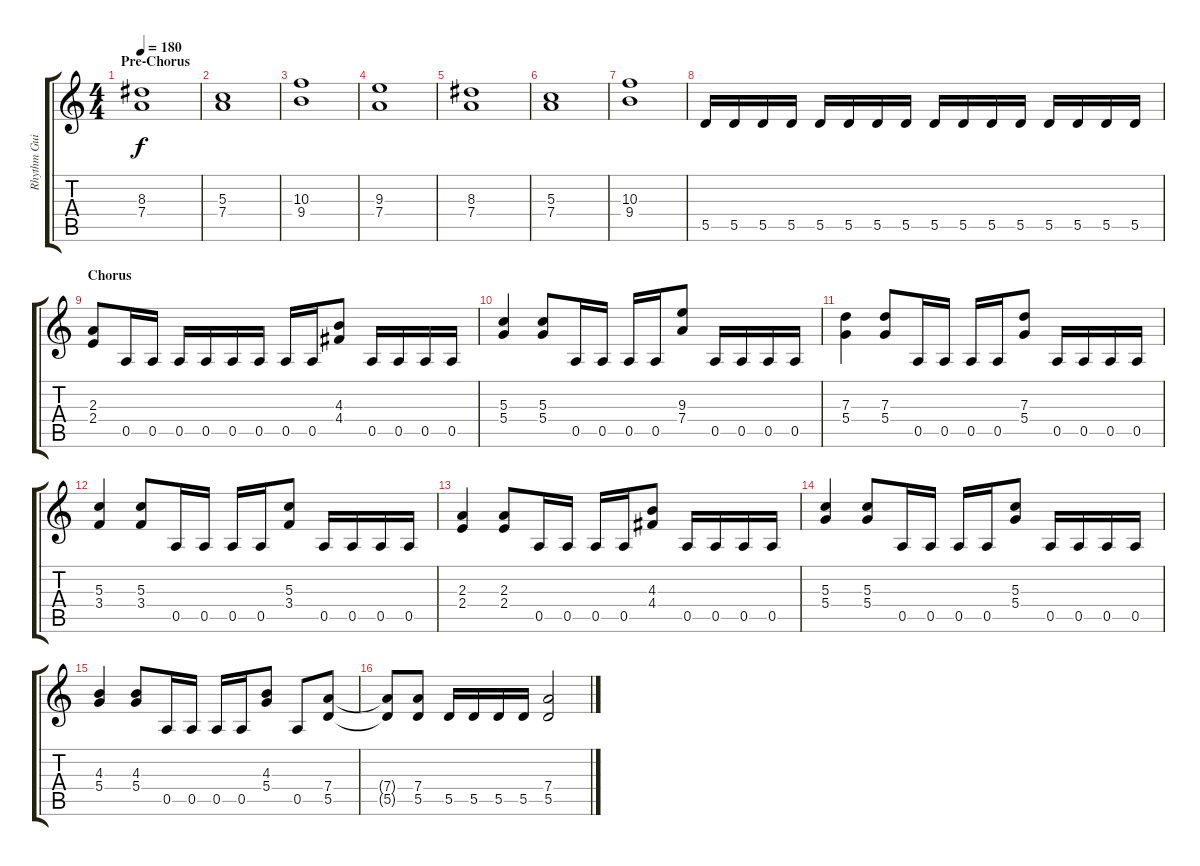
\track ("Rhythm Guitar" "Rhythm Gui") {instrument distortionguitar}
\staff {score tabs}
\tuning (E4 B3 G3 D3 A2 E2) {hide}
\ts (4 4)
\section ("" "Pre-Chorus")
\tempo 180
\clef g2
\ks c
(8.3 7.4).1{dy f} |
(5.3 7.4).1 |
(10.3 9.4).1 |
(9.3 7.4).1 |
(8.3 7.4).1 |
(5.3 7.4).1 |
(10.3 9.4).1 |
5.5.16 5.5.16 5.5.16 5.5.16 5.5.16 5.5.16 5.5.16 5.5.16 5.5.16 5.5.16 5.5.16 5.5.16 5.5.16 5.5.16 5.5.16 5.5.16 |
\section ("" "Chorus")
(2.3 2.4).8 0.5.16 0.5.16 0.5.16 0.5.16 0.5.16 0.5.16 0.5.16 0.5.16 (4.3 4.4).8 0.5.16 0.5.16 0.5.16 0.5.16 |
(5.3 5.4).4 (5.3 5.4).8 0.5.16 0.5.16 0.5.16 0.5.16 (9.3 7.4).8 0.5.16 0.5.16 0.5.16 0.5.16 |
(7.3 5.4).4 (7.3 5.4).8 0.5.16 0.5.16 0.5.16 0.5.16 (7.3 5.4).8 0.5.16 0.5.16 0.5.16 0.5.16 |
(5.3 3.4).4 (5.3 3.4).8 0.5.16 0.5.16 0.5.16 0.5.16 (5.3 3.4).8 0.5.16 0.5.16 0.5.16 0.5.16 |
(2.3 2.4).4 (2.3 2.4).8 0.5.16 0.5.16 0.5.16 0.5.16 (4.3 4.4).8 0.5.16 0.5.16 0.5.16 0.5.16 |
(5.3 5.4).4 (5.3 5.4).8 0.5.16 0.5.16 0.5.16 0.5.16 (5.3 5.4).8 0.5.16 0.5.16 0.5.16 0.5.16 |
(4.3 5.4).4 (4.3 5.4).8 0.5.16 0.5.16 0.5.16 0.5.16 (4.3 5.4).8 0.5.8 (7.4 5.5).8 |
(7.4{t} 5.5{t}).8 (7.4 5.5).8 5.5.16 5.5.16 5.5.16 5.5.16 (7.4 5.5).2
